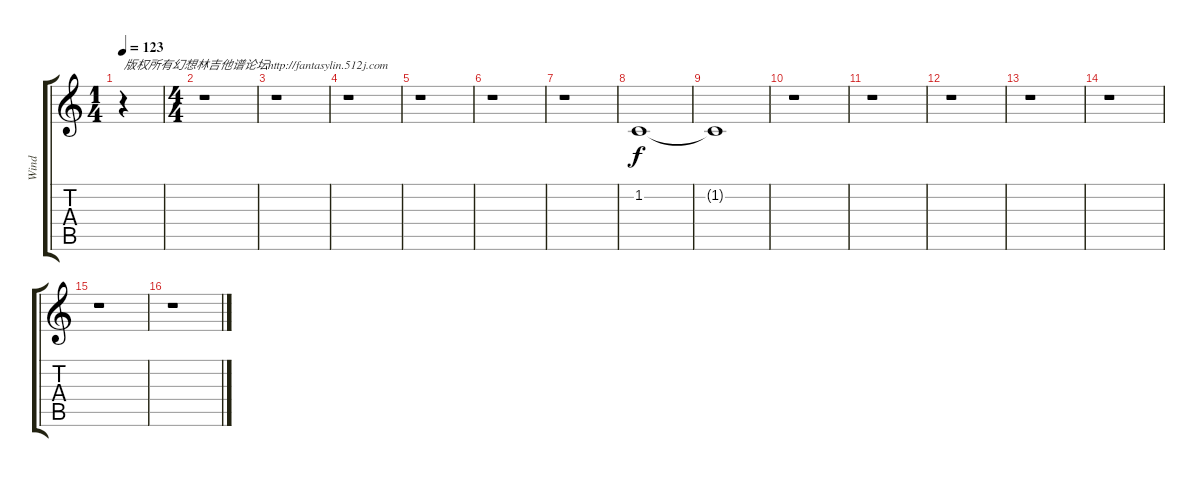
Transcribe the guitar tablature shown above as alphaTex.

\track ("Wind" "Wind") {instrument seashore}
\staff {score tabs}
\tuning (E4 B3 G3 D3 A2 E2) {hide}
\ts (1 4)
\tempo 123
\clef g2
\ks c
r.4{txt "版权所有幻想林吉他谱论坛http://fantasylin.512j.com" dy f instrument seashore} |
\ts (4 4)
r.1 |
r.1 |
r.1 |
r.1 |
r.1 |
r.1 |
1.2.1 |
1.2{t}.1 |
r.1 |
r.1 |
r.1 |
r.1 |
r.1 |
r.1 |
r.1
